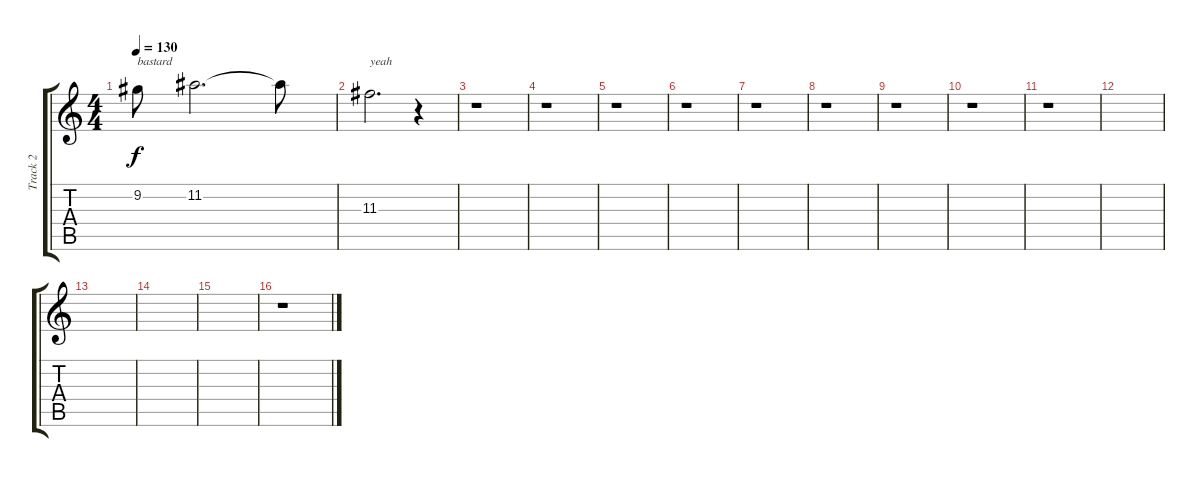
\track ("Track 2" "Track 2") {instrument electricguitarjazz}
\staff {score tabs}
\tuning (E4 B3 G3 D3 A2 E2) {hide}
\ts (4 4)
\tempo 130
\clef g2
\ks c
9.2.8{txt "bastard" dy f} 11.2.2{d} 11.2{t}.8 |
11.3.2{d txt "yeah"} r.4 |
r.1 |
r.1 |
r.1 |
r.1 |
r.1 |
r.1 |
r.1 |
r.1 |
r.1 |
|
|
|
|
r.1
